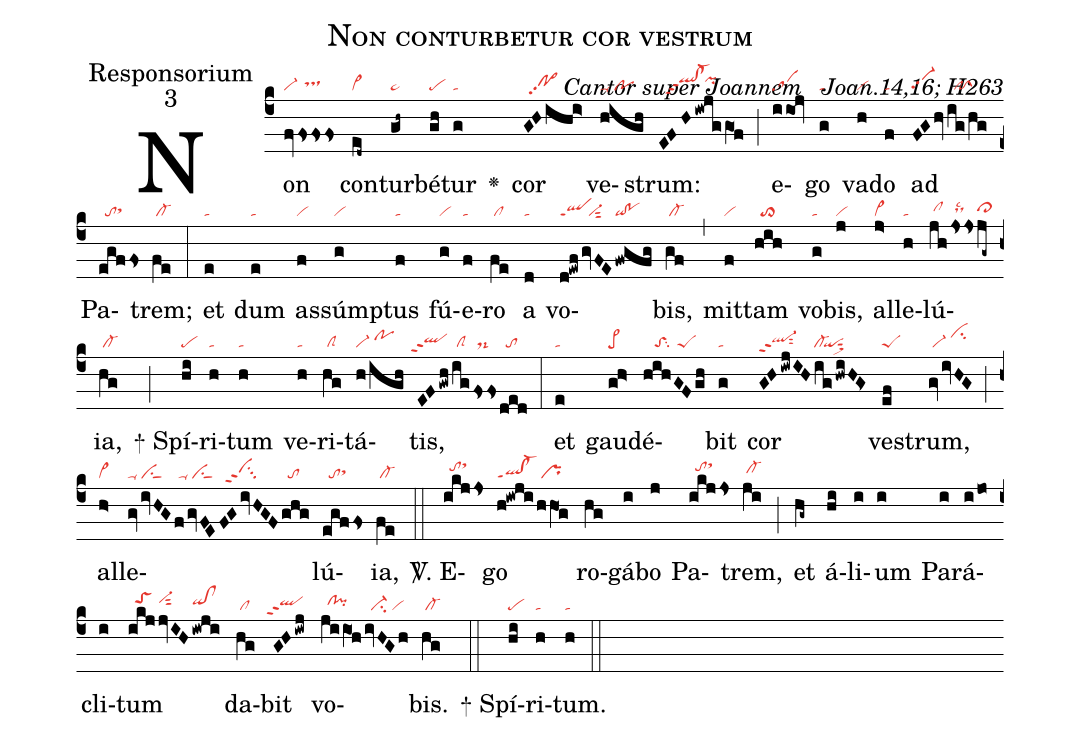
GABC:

name:Non conturbetur cor vestrum;
office-part:Responsorium;
mode:3;
commentary:ꝶ Cantor super Joannem ꝟ Joan.14,16; H263;
nabc-lines:1;
%%
(c4)Non(fvfsss|vi-//tshh) con(ed~|cl~)tur(gh~|pe~)bé(gh|pe)tur(g|ta) <v>\greheightstar</v>()
cor(GHihi>|//po>hhpp2) ve(high|ta-/po)strum:(EFHiwjggO1f|//qlhi!cl-hippt3``pihi) (;)
e(iioj|sa)go(g|ta) va(h|vi)do(f|ta) ad(FGhv|vi-hgpp2|ig/hg|//pfS) Pa(egffs|//tosthh)trem;(fe|/cl-) (:)
et(e|ta) dum(e|ta) as(f|vi)súm(g|vi)ptus(f|ta)
fú(g|vi)e(f|ta)ro(fe|/cl) a(d|ta) vo(d!ewf|qlppt1|gvFE|//vi-sut2|fwgfg|qi!po)bis,(gf|/cl-) (,)
mit(f|vi)tam(hih|//to>) vo(g|ta)bis,(j|vi) al(j>|vi>)le(h|ta)lú(jh|/clhh|jss|/dshhlsc2|jg~|cl>hh)ia,(hg|/cl-) (;)

+
Spí(hi|pe)ri(h|ta)tum(h|ta) ve(h|ta)ri(hg|/clS)tá(h/igh|vi-/pohi)tis,(EFgwh|``qlhhppt2|/ig|/clS|fss|/ds-|ded|//to) (:)
et(e|ta) gau(gh>|pe>)dé(hihGFgh|///toSsu2//peS)bit(g|ta)
cor(GHiwjIH|ql-hhppt2sut2|ighwiHG>|cl-``qisut1sux1) ve(ef|peS)strum,(gvivHG|/vi-/cihj) (;)
al(h>|vi>)le(gvivHG|ta-/ciS|fgvFE|/ta-/ciS|/FGivHGF|//vihhppt2su3|ghg|//to)lú(egffs|//tosthh)ia,(fe|/cl-) (::)

<sp>V/</sp>.
E(ikjjs|//tohisthk)go(h!iwji|ql!cl-ppt1|hhO1g|/pr) ro(hg)gá(i)bo(j) Pa(ikjjs|//tohisthk)trem,(ji|/cl-hh) (;)
et(hg~) á(hi)li(i)um(i) Pa(i)rá(ijo)cli(i)tum(ikj|//toShi|jvIH|vi-hisut2|iwji|qihh!clhh)
da(hg|/cl)bit(GHiwj|``qlhhppt2) vo(jiiO1h|//clhh!pihh|ivHGh|//ci-/vi)bis.(hg|/cl-) (::)

+ Spí(hi|pe)ri(h|ta)tum.(h|ta) (::)
